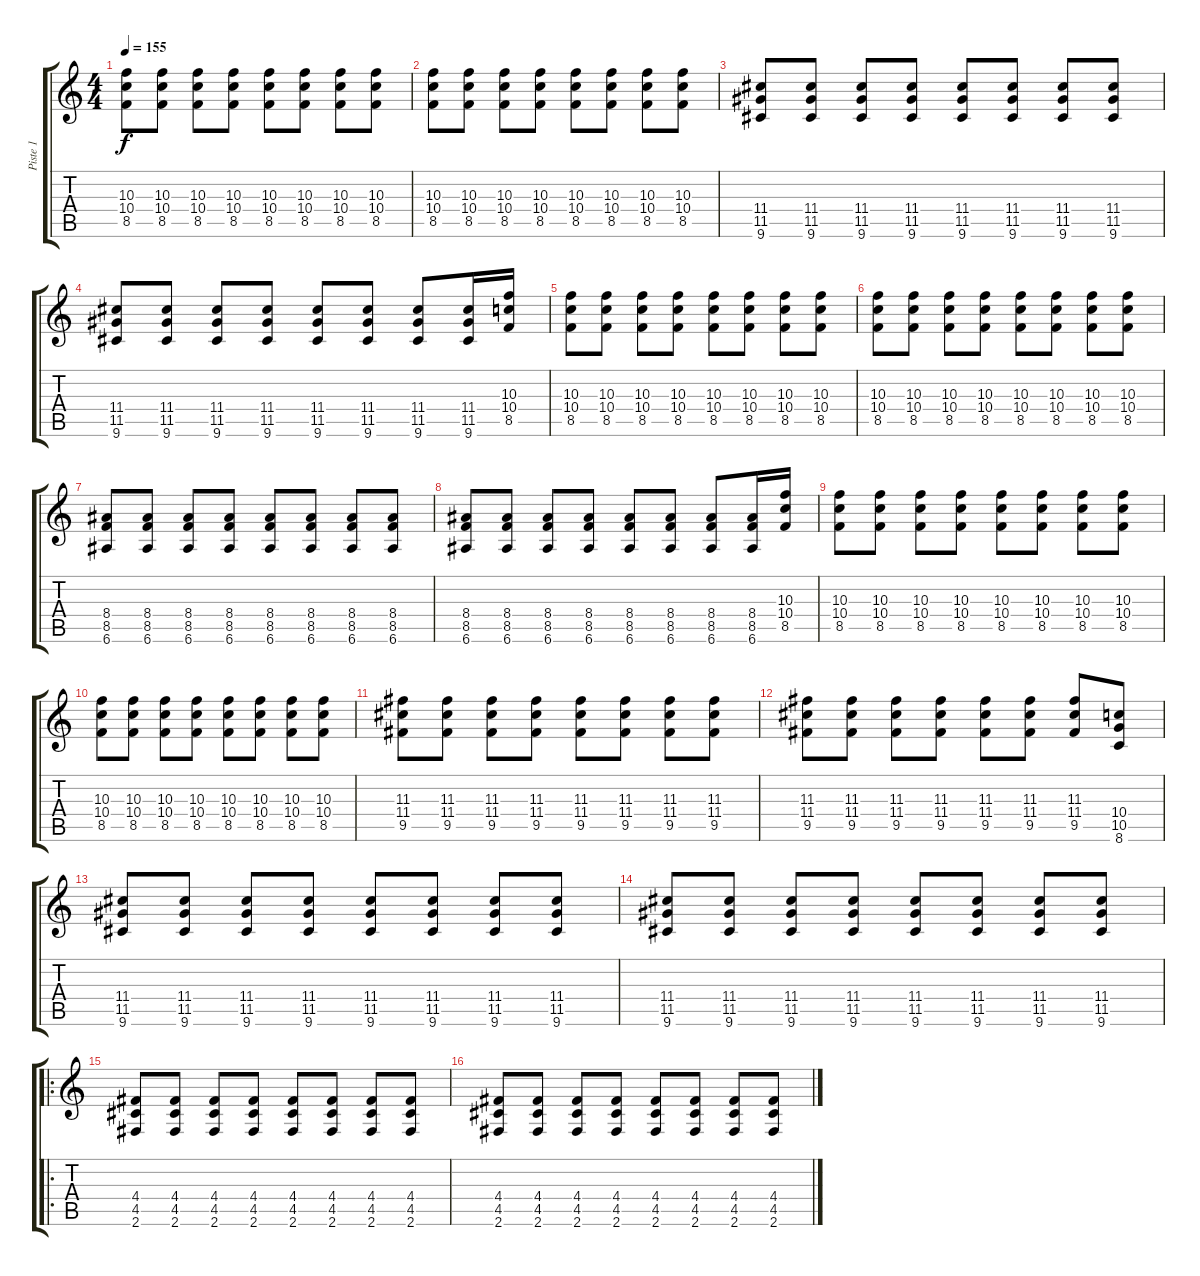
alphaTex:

\track ("Piste 1" "Piste 1") {instrument electricguitarclean}
\staff {score tabs}
\tuning (E4 B3 G3 D3 A2 E2) {hide}
\ts (4 4)
\tempo 155
\clef g2
\ks c
(10.3 10.4 8.5).8{dy f volume 9} (10.3 10.4 8.5).8 (10.3 10.4 8.5).8 (10.3 10.4 8.5).8 (10.3 10.4 8.5).8 (10.3 10.4 8.5).8 (10.3 10.4 8.5).8 (10.3 10.4 8.5).8 |
(10.3 10.4 8.5).8{volume 9} (10.3 10.4 8.5).8 (10.3 10.4 8.5).8 (10.3 10.4 8.5).8 (10.3 10.4 8.5).8 (10.3 10.4 8.5).8 (10.3 10.4 8.5).8 (10.3 10.4 8.5).8 |
(11.4 11.5 9.6).8{volume 9} (11.4 11.5 9.6).8 (11.4 11.5 9.6).8 (11.4 11.5 9.6).8 (11.4 11.5 9.6).8 (11.4 11.5 9.6).8 (11.4 11.5 9.6).8 (11.4 11.5 9.6).8 |
(11.4 11.5 9.6).8{volume 9} (11.4 11.5 9.6).8 (11.4 11.5 9.6).8 (11.4 11.5 9.6).8 (11.4 11.5 9.6).8 (11.4 11.5 9.6).8 (11.4 11.5 9.6).8 (11.4 11.5 9.6).16 (10.3 10.4 8.5).16 |
(10.3 10.4 8.5).8{volume 9} (10.3 10.4 8.5).8 (10.3 10.4 8.5).8 (10.3 10.4 8.5).8 (10.3 10.4 8.5).8 (10.3 10.4 8.5).8 (10.3 10.4 8.5).8 (10.3 10.4 8.5).8 |
(10.3 10.4 8.5).8{volume 9} (10.3 10.4 8.5).8 (10.3 10.4 8.5).8 (10.3 10.4 8.5).8 (10.3 10.4 8.5).8 (10.3 10.4 8.5).8 (10.3 10.4 8.5).8 (10.3 10.4 8.5).8 |
(8.4 8.5 6.6).8{volume 9} (8.4 8.5 6.6).8 (8.4 8.5 6.6).8 (8.4 8.5 6.6).8 (8.4 8.5 6.6).8 (8.4 8.5 6.6).8 (8.4 8.5 6.6).8 (8.4 8.5 6.6).8 |
(8.4 8.5 6.6).8{volume 9} (8.4 8.5 6.6).8 (8.4 8.5 6.6).8 (8.4 8.5 6.6).8 (8.4 8.5 6.6).8 (8.4 8.5 6.6).8 (8.4 8.5 6.6).8 (8.4 8.5 6.6).16 (10.3 10.4 8.5).16 |
(10.3 10.4 8.5).8{volume 9} (10.3 10.4 8.5).8 (10.3 10.4 8.5).8 (10.3 10.4 8.5).8 (10.3 10.4 8.5).8 (10.3 10.4 8.5).8 (10.3 10.4 8.5).8 (10.3 10.4 8.5).8 |
(10.3 10.4 8.5).8{volume 9} (10.3 10.4 8.5).8 (10.3 10.4 8.5).8 (10.3 10.4 8.5).8 (10.3 10.4 8.5).8 (10.3 10.4 8.5).8 (10.3 10.4 8.5).8 (10.3 10.4 8.5).8 |
(11.3 11.4 9.5).8{volume 9} (11.3 11.4 9.5).8 (11.3 11.4 9.5).8 (11.3 11.4 9.5).8 (11.3 11.4 9.5).8 (11.3 11.4 9.5).8 (11.3 11.4 9.5).8 (11.3 11.4 9.5).8 |
(11.3 11.4 9.5).8{volume 9} (11.3 11.4 9.5).8 (11.3 11.4 9.5).8 (11.3 11.4 9.5).8 (11.3 11.4 9.5).8 (11.3 11.4 9.5).8 (11.3 11.4 9.5).8 (10.4 10.5 8.6).8 |
(11.4 11.5 9.6).8{volume 9} (11.4 11.5 9.6).8 (11.4 11.5 9.6).8 (11.4 11.5 9.6).8 (11.4 11.5 9.6).8 (11.4 11.5 9.6).8 (11.4 11.5 9.6).8 (11.4 11.5 9.6).8 |
(11.4 11.5 9.6).8{volume 9} (11.4 11.5 9.6).8 (11.4 11.5 9.6).8 (11.4 11.5 9.6).8 (11.4 11.5 9.6).8 (11.4 11.5 9.6).8 (11.4 11.5 9.6).8 (11.4 11.5 9.6).8 |
\ro
(4.4 4.5 2.6).8{volume 14 instrument overdrivenguitar} (4.4 4.5 2.6).8{instrument overdrivenguitar} (4.4 4.5 2.6).8{instrument overdrivenguitar} (4.4 4.5 2.6).8{instrument overdrivenguitar} (4.4 4.5 2.6).8{instrument overdrivenguitar} (4.4 4.5 2.6).8{instrument overdrivenguitar} (4.4 4.5 2.6).8{instrument overdrivenguitar} (4.4 4.5 2.6).8{instrument overdrivenguitar} |
(4.4 4.5 2.6).8{volume 14 instrument overdrivenguitar} (4.4 4.5 2.6).8{instrument overdrivenguitar} (4.4 4.5 2.6).8{instrument overdrivenguitar} (4.4 4.5 2.6).8{instrument overdrivenguitar} (4.4 4.5 2.6).8{instrument overdrivenguitar} (4.4 4.5 2.6).8{instrument overdrivenguitar} (4.4 4.5 2.6).8{instrument overdrivenguitar} (4.4 4.5 2.6).8{instrument overdrivenguitar}
